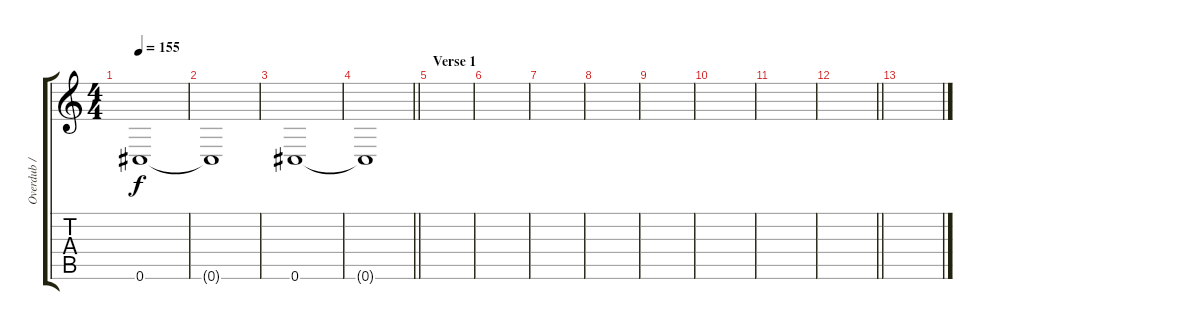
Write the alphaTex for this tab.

\track ("Overdub / Effects" "Overdub / ") {instrument distortionguitar}
\staff {score tabs}
\tuning (Db4 Ab3 E3 B2 Gb2 Db2) {hide}
\ts (4 4)
\tempo 155
\clef g2
\ks c
0.6.1{dy f} |
0.6{t}.1 |
0.6.1 |
\barLineRight lightlight
0.6{t}.1 |
\section ("" "Verse 1")
|
|
|
|
|
|
|
\barLineRight lightlight
|
\section ("" "")
